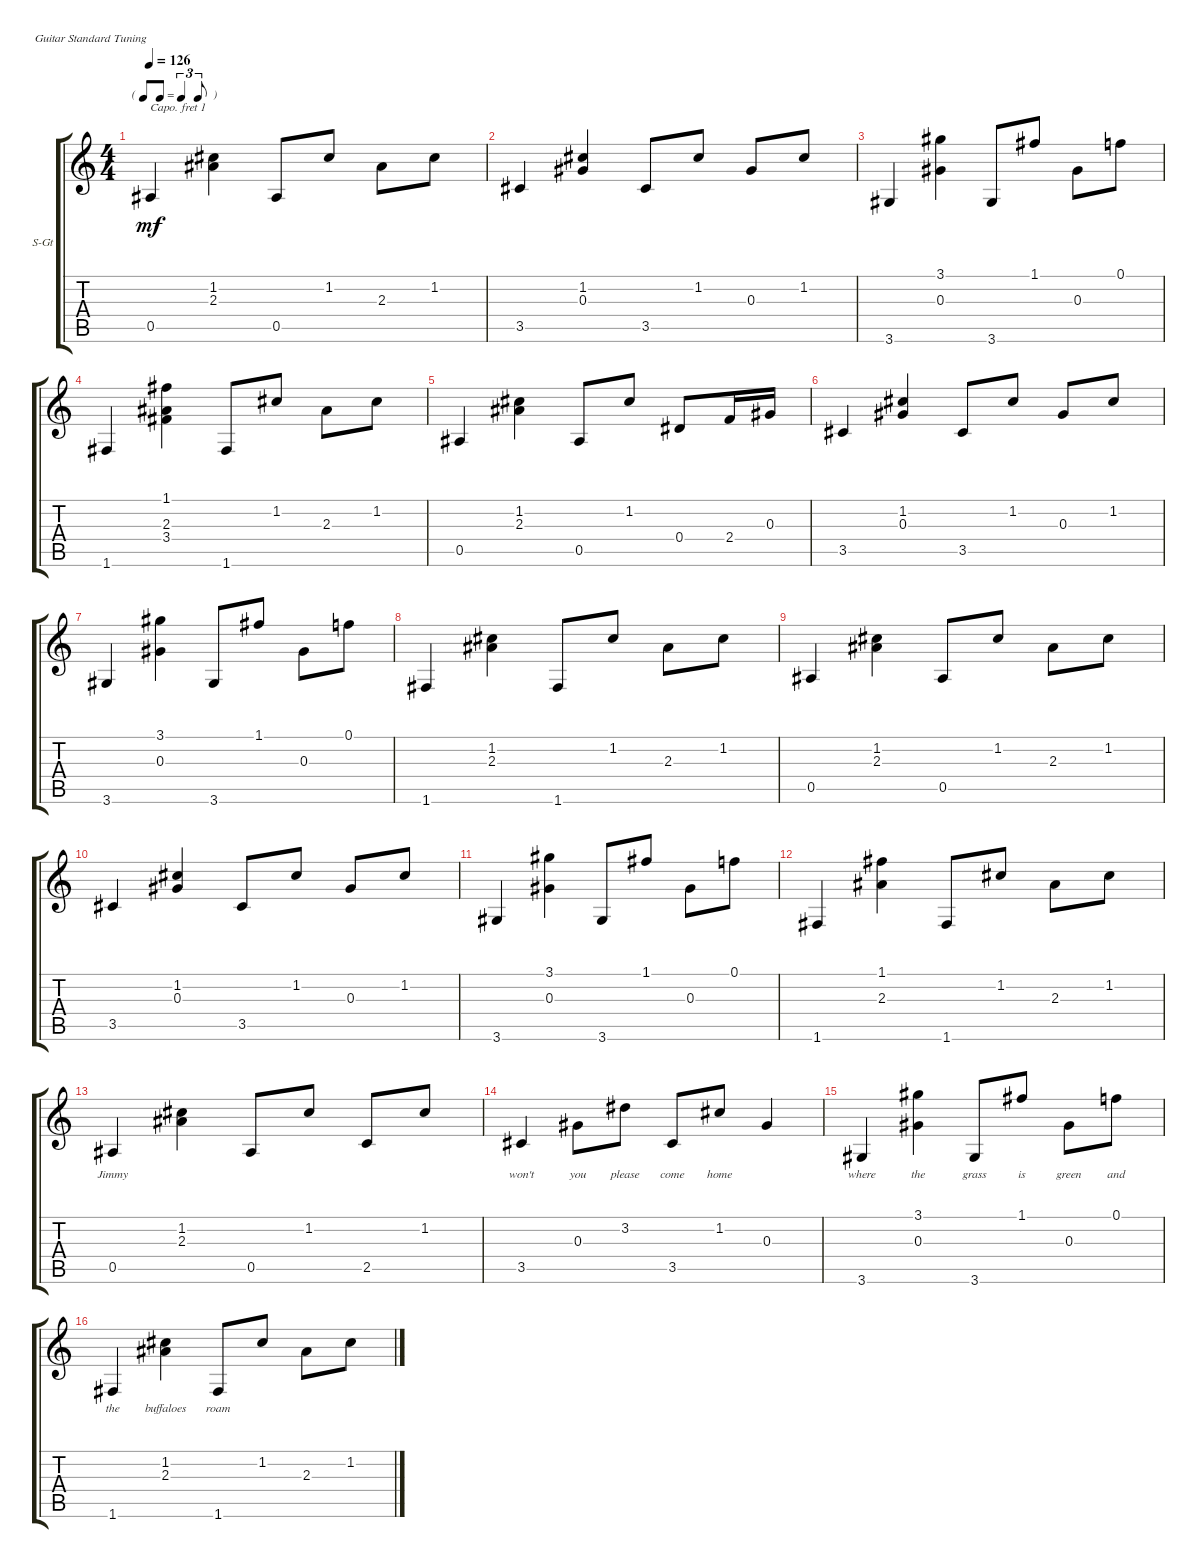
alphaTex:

\defaultSystemsLayout 4
\bracketExtendMode groupsimilarinstruments
\firstSystemTrackNameOrientation horizontal
\otherSystemsTrackNameOrientation horizontal
\track ("Steel Guitar" "S-Gt") {instrument acousticguitarsteel}
\staff {score tabs}
\capo 1
\tuning (E4 B3 G3 D3 A2 E2)
\ts (4 4)
\tf triplet8th
\tempo 126
\clef g2
\scale
0.317073
\ks c
0.5.4{lyrics (0 "") lyrics (1 "") lyrics (2 "") lyrics (3 "") lyrics (4 "") dy mf instrument acousticguitarsteel} (2.3 1.2).4{lyrics (0 "") lyrics (1 "") lyrics (2 "") lyrics (3 "") lyrics (4 "")} 0.5.8{lyrics (0 "") lyrics (1 "") lyrics (2 "") lyrics (3 "") lyrics (4 "")} 1.2.8{lyrics (0 "") lyrics (1 "") lyrics (2 "") lyrics (3 "") lyrics (4 "")} 2.3.8{lyrics (0 "") lyrics (1 "") lyrics (2 "") lyrics (3 "") lyrics (4 "")} 1.2.8{lyrics (0 "") lyrics (1 "") lyrics (2 "") lyrics (3 "") lyrics (4 "")} |
\scale
0.227642 3.5.4{lyrics (0 "") lyrics (1 "") lyrics (2 "") lyrics (3 "") lyrics (4 "")} (0.3 1.2).4{lyrics (0 "") lyrics (1 "") lyrics (2 "") lyrics (3 "") lyrics (4 "")} 3.5.8{lyrics (0 "") lyrics (1 "") lyrics (2 "") lyrics (3 "") lyrics (4 "")} 1.2.8{lyrics (0 "") lyrics (1 "") lyrics (2 "") lyrics (3 "") lyrics (4 "")} 0.3.8{lyrics (0 "") lyrics (1 "") lyrics (2 "") lyrics (3 "") lyrics (4 "")} 1.2.8{lyrics (0 "") lyrics (1 "") lyrics (2 "") lyrics (3 "") lyrics (4 "")} |
\scale
0.227642 3.6.4{lyrics (0 "") lyrics (1 "") lyrics (2 "") lyrics (3 "") lyrics (4 "")} (3.1 0.3).4{lyrics (0 "") lyrics (1 "") lyrics (2 "") lyrics (3 "") lyrics (4 "")} 3.6.8{lyrics (0 "") lyrics (1 "") lyrics (2 "") lyrics (3 "") lyrics (4 "")} 1.1.8{lyrics (0 "") lyrics (1 "") lyrics (2 "") lyrics (3 "") lyrics (4 "")} 0.3.8{lyrics (0 "") lyrics (1 "") lyrics (2 "") lyrics (3 "") lyrics (4 "")} 0.1.8{lyrics (0 "") lyrics (1 "") lyrics (2 "") lyrics (3 "") lyrics (4 "")} |
\scale
0.227642 1.6.4{lyrics (0 "") lyrics (1 "") lyrics (2 "") lyrics (3 "") lyrics (4 "")} (1.1 2.3 3.4).4{lyrics (0 "") lyrics (1 "") lyrics (2 "") lyrics (3 "") lyrics (4 "")} 1.6.8{lyrics (0 "") lyrics (1 "") lyrics (2 "") lyrics (3 "") lyrics (4 "")} 1.2.8{lyrics (0 "") lyrics (1 "") lyrics (2 "") lyrics (3 "") lyrics (4 "")} 2.3.8{lyrics (0 "") lyrics (1 "") lyrics (2 "") lyrics (3 "") lyrics (4 "")} 1.2.8{lyrics (0 "") lyrics (1 "") lyrics (2 "") lyrics (3 "") lyrics (4 "")} |
\scale
0.282051 0.5.4{lyrics (0 "") lyrics (1 "") lyrics (2 "") lyrics (3 "") lyrics (4 "")} (2.3 1.2).4{lyrics (0 "") lyrics (1 "") lyrics (2 "") lyrics (3 "") lyrics (4 "")} 0.5.8{lyrics (0 "") lyrics (1 "") lyrics (2 "") lyrics (3 "") lyrics (4 "")} 1.2.8{lyrics (0 "") lyrics (1 "") lyrics (2 "") lyrics (3 "") lyrics (4 "")} 0.4.8{lyrics (0 "") lyrics (1 "") lyrics (2 "") lyrics (3 "") lyrics (4 "")} 2.4.16{lyrics (0 "") lyrics (1 "") lyrics (2 "") lyrics (3 "") lyrics (4 "")} 0.3.16{lyrics (0 "") lyrics (1 "") lyrics (2 "") lyrics (3 "") lyrics (4 "")} |
\scale
0.239316 3.5.4{lyrics (0 "") lyrics (1 "") lyrics (2 "") lyrics (3 "") lyrics (4 "")} (0.3 1.2).4{lyrics (0 "") lyrics (1 "") lyrics (2 "") lyrics (3 "") lyrics (4 "")} 3.5.8{lyrics (0 "") lyrics (1 "") lyrics (2 "") lyrics (3 "") lyrics (4 "")} 1.2.8{lyrics (0 "") lyrics (1 "") lyrics (2 "") lyrics (3 "") lyrics (4 "")} 0.3.8{lyrics (0 "") lyrics (1 "") lyrics (2 "") lyrics (3 "") lyrics (4 "")} 1.2.8{lyrics (0 "") lyrics (1 "") lyrics (2 "") lyrics (3 "") lyrics (4 "")} |
\scale
0.239316 3.6.4{lyrics (0 "") lyrics (1 "") lyrics (2 "") lyrics (3 "") lyrics (4 "")} (3.1 0.3).4{lyrics (0 "") lyrics (1 "") lyrics (2 "") lyrics (3 "") lyrics (4 "")} 3.6.8{lyrics (0 "") lyrics (1 "") lyrics (2 "") lyrics (3 "") lyrics (4 "")} 1.1.8{lyrics (0 "") lyrics (1 "") lyrics (2 "") lyrics (3 "") lyrics (4 "")} 0.3.8{lyrics (0 "") lyrics (1 "") lyrics (2 "") lyrics (3 "") lyrics (4 "")} 0.1.8{lyrics (0 "") lyrics (1 "") lyrics (2 "") lyrics (3 "") lyrics (4 "")} |
\scale
0.239316 1.6.4{lyrics (0 "") lyrics (1 "") lyrics (2 "") lyrics (3 "") lyrics (4 "")} (2.3 1.2).4{lyrics (0 "") lyrics (1 "") lyrics (2 "") lyrics (3 "") lyrics (4 "")} 1.6.8{lyrics (0 "") lyrics (1 "") lyrics (2 "") lyrics (3 "") lyrics (4 "")} 1.2.8{lyrics (0 "") lyrics (1 "") lyrics (2 "") lyrics (3 "") lyrics (4 "")} 2.3.8{lyrics (0 "") lyrics (1 "") lyrics (2 "") lyrics (3 "") lyrics (4 "")} 1.2.8{lyrics (0 "") lyrics (1 "") lyrics (2 "") lyrics (3 "") lyrics (4 "")} |
\scale
0.25 0.5.4{lyrics (0 "") lyrics (1 "") lyrics (2 "") lyrics (3 "") lyrics (4 "")} (2.3 1.2).4{lyrics (0 "") lyrics (1 "") lyrics (2 "") lyrics (3 "") lyrics (4 "")} 0.5.8{lyrics (0 "") lyrics (1 "") lyrics (2 "") lyrics (3 "") lyrics (4 "")} 1.2.8{lyrics (0 "") lyrics (1 "") lyrics (2 "") lyrics (3 "") lyrics (4 "")} 2.3.8{lyrics (0 "") lyrics (1 "") lyrics (2 "") lyrics (3 "") lyrics (4 "")} 1.2.8{lyrics (0 "") lyrics (1 "") lyrics (2 "") lyrics (3 "") lyrics (4 "")} |
\scale
0.25 3.5.4{lyrics (0 "") lyrics (1 "") lyrics (2 "") lyrics (3 "") lyrics (4 "")} (0.3 1.2).4{lyrics (0 "") lyrics (1 "") lyrics (2 "") lyrics (3 "") lyrics (4 "")} 3.5.8{lyrics (0 "") lyrics (1 "") lyrics (2 "") lyrics (3 "") lyrics (4 "")} 1.2.8{lyrics (0 "") lyrics (1 "") lyrics (2 "") lyrics (3 "") lyrics (4 "")} 0.3.8{lyrics (0 "") lyrics (1 "") lyrics (2 "") lyrics (3 "") lyrics (4 "")} 1.2.8{lyrics (0 "") lyrics (1 "") lyrics (2 "") lyrics (3 "") lyrics (4 "")} |
\scale
0.25 3.6.4{lyrics (0 "") lyrics (1 "") lyrics (2 "") lyrics (3 "") lyrics (4 "")} (3.1 0.3).4{lyrics (0 "") lyrics (1 "") lyrics (2 "") lyrics (3 "") lyrics (4 "")} 3.6.8{lyrics (0 "") lyrics (1 "") lyrics (2 "") lyrics (3 "") lyrics (4 "")} 1.1.8{lyrics (0 "") lyrics (1 "") lyrics (2 "") lyrics (3 "") lyrics (4 "")} 0.3.8{lyrics (0 "") lyrics (1 "") lyrics (2 "") lyrics (3 "") lyrics (4 "")} 0.1.8{lyrics (0 "") lyrics (1 "") lyrics (2 "") lyrics (3 "") lyrics (4 "")} |
\scale
0.25 1.6.4{lyrics (0 "") lyrics (1 "") lyrics (2 "") lyrics (3 "") lyrics (4 "")} (1.1 2.3).4{lyrics (0 "") lyrics (1 "") lyrics (2 "") lyrics (3 "") lyrics (4 "")} 1.6.8{lyrics (0 "") lyrics (1 "") lyrics (2 "") lyrics (3 "") lyrics (4 "")} 1.2.8{lyrics (0 "") lyrics (1 "") lyrics (2 "") lyrics (3 "") lyrics (4 "")} 2.3.8{lyrics (0 "") lyrics (1 "") lyrics (2 "") lyrics (3 "") lyrics (4 "")} 1.2.8{lyrics (0 "") lyrics (1 "") lyrics (2 "") lyrics (3 "") lyrics (4 "")} |
\scale
0.25 0.5.4{lyrics (0 "Jimmy") lyrics (1 "") lyrics (2 "") lyrics (3 "") lyrics (4 "")} (2.3 1.2).4{lyrics (0 "") lyrics (1 "") lyrics (2 "") lyrics (3 "") lyrics (4 "")} 0.5.8{lyrics (0 "") lyrics (1 "") lyrics (2 "") lyrics (3 "") lyrics (4 "")} 1.2.8{lyrics (0 "") lyrics (1 "") lyrics (2 "") lyrics (3 "") lyrics (4 "")} 2.5.8{lyrics (0 "") lyrics (1 "") lyrics (2 "") lyrics (3 "") lyrics (4 "")} 1.2.8{lyrics (0 "") lyrics (1 "") lyrics (2 "") lyrics (3 "") lyrics (4 "")} |
\scale
0.25 3.5.4{lyrics (0 "won't") lyrics (1 "") lyrics (2 "") lyrics (3 "") lyrics (4 "")} 0.3.8{lyrics (0 "you") lyrics (1 "") lyrics (2 "") lyrics (3 "") lyrics (4 "")} 3.2.8{lyrics (0 "please") lyrics (1 "") lyrics (2 "") lyrics (3 "") lyrics (4 "")} 3.5.8{lyrics (0 "come") lyrics (1 "") lyrics (2 "") lyrics (3 "") lyrics (4 "")} 1.2.8{lyrics (0 "home") lyrics (1 "") lyrics (2 "") lyrics (3 "") lyrics (4 "")} 0.3.4{lyrics (0 "") lyrics (1 "") lyrics (2 "") lyrics (3 "") lyrics (4 "")} |
\scale
0.25 3.6.4{lyrics (0 "where") lyrics (1 "") lyrics (2 "") lyrics (3 "") lyrics (4 "")} (3.1 0.3).4{lyrics (0 "the") lyrics (1 "") lyrics (2 "") lyrics (3 "") lyrics (4 "")} 3.6.8{lyrics (0 "grass") lyrics (1 "") lyrics (2 "") lyrics (3 "") lyrics (4 "")} 1.1.8{lyrics (0 "is") lyrics (1 "") lyrics (2 "") lyrics (3 "") lyrics (4 "")} 0.3.8{lyrics (0 "green") lyrics (1 "") lyrics (2 "") lyrics (3 "") lyrics (4 "")} 0.1.8{lyrics (0 "and") lyrics (1 "") lyrics (2 "") lyrics (3 "") lyrics (4 "")} |
\scale
0.25 1.6.4{lyrics (0 "the") lyrics (1 "") lyrics (2 "") lyrics (3 "") lyrics (4 "")} (2.3 1.2).4{lyrics (0 "buffaloes") lyrics (1 "") lyrics (2 "") lyrics (3 "") lyrics (4 "")} 1.6.8{lyrics (0 "roam") lyrics (1 "") lyrics (2 "") lyrics (3 "") lyrics (4 "")} 1.2.8{lyrics (0 "") lyrics (1 "") lyrics (2 "") lyrics (3 "") lyrics (4 "")} 2.3.8{lyrics (0 "") lyrics (1 "") lyrics (2 "") lyrics (3 "") lyrics (4 "")} 1.2.8{lyrics (0 "") lyrics (1 "") lyrics (2 "") lyrics (3 "") lyrics (4 "")}
